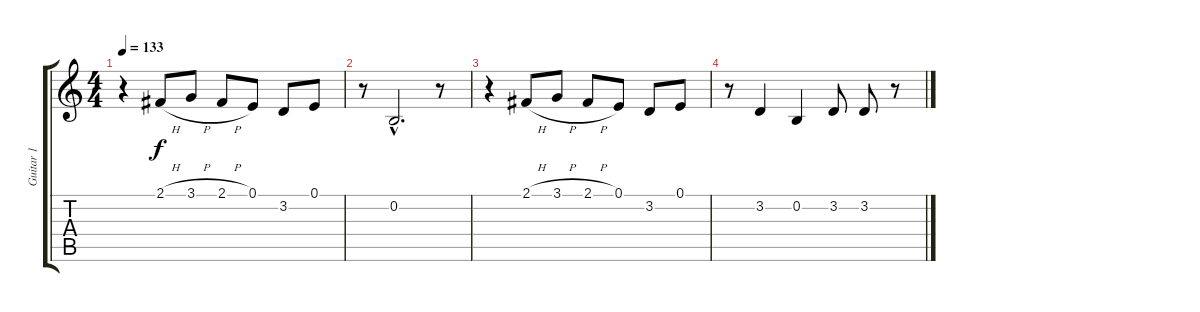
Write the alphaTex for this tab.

\track ("Guitar 1" "Guitar 1") {instrument sitar}
\staff {score tabs}
\tuning (E4 B3 G3 D3 A2 E2) {hide}
\ts (4 4)
\tempo 133
\clef g2
\ks c
r.4{dy f} 2.1{h}.8 3.1{h}.8 2.1{h}.8 0.1.8 3.2.8 0.1.8 |
r.8 0.2{hac}.2{d} r.8 |
r.4 2.1{h}.8 3.1{h}.8 2.1{h}.8 0.1.8 3.2.8 0.1.8 |
r.8 3.2.4 0.2.4 3.2.8 3.2.8 r.8
